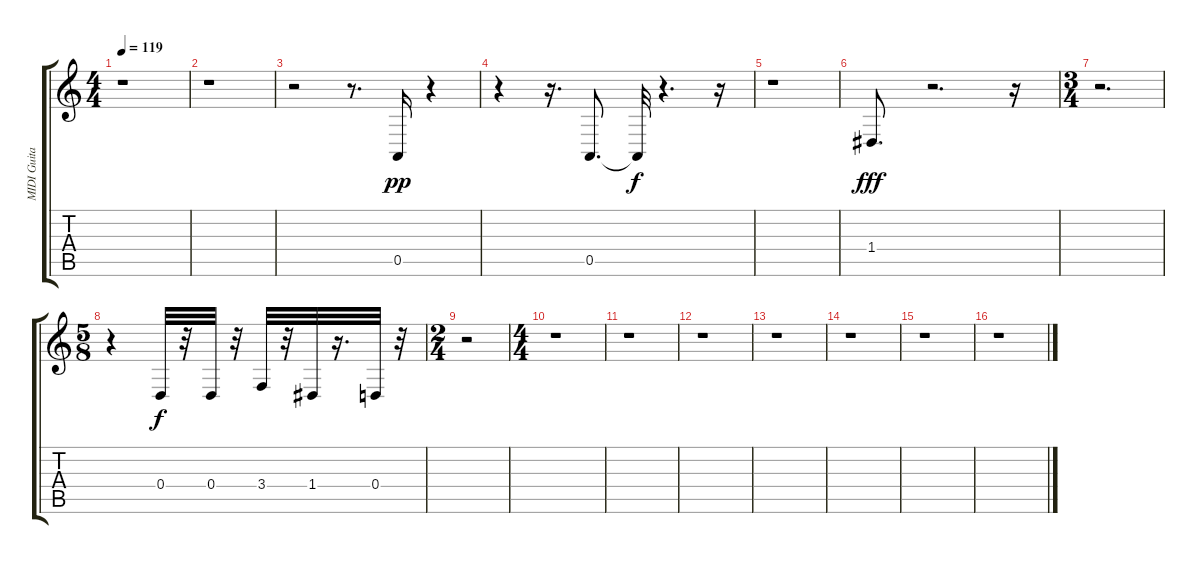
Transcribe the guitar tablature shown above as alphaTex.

\track ("MIDI Guitar                     " "MIDI Guita") {instrument lead1square}
\staff {score tabs}
\tuning (E4 B3 G3 D3 A2 E2) {hide}
\ts (4 4)
\tempo 119
\clef g2
\ks c
r.1{dy fff} |
r.1 |
r.2 r.8{d} 0.5.16{dy pp} r.4 |
r.4 r.16{d} 0.5.8{d} 0.5{t}.32{dy f} r.4{d} r.16 |
r.1 |
1.4.8{d dy fff} r.2{d} r.16 |
\ts (3 4)
r.2{d} |
\ts (5 8)
r.4 0.4.32{dy f instrument lead1square} r.32 0.4.32 r.32 3.4.32 r.32 1.4.32 r.16{d} 0.4.32 r.32 |
\ts (2 4)
r.2 |
\ts (4 4)
r.1 |
r.1 |
r.1 |
r.1 |
r.1 |
r.1 |
r.1
